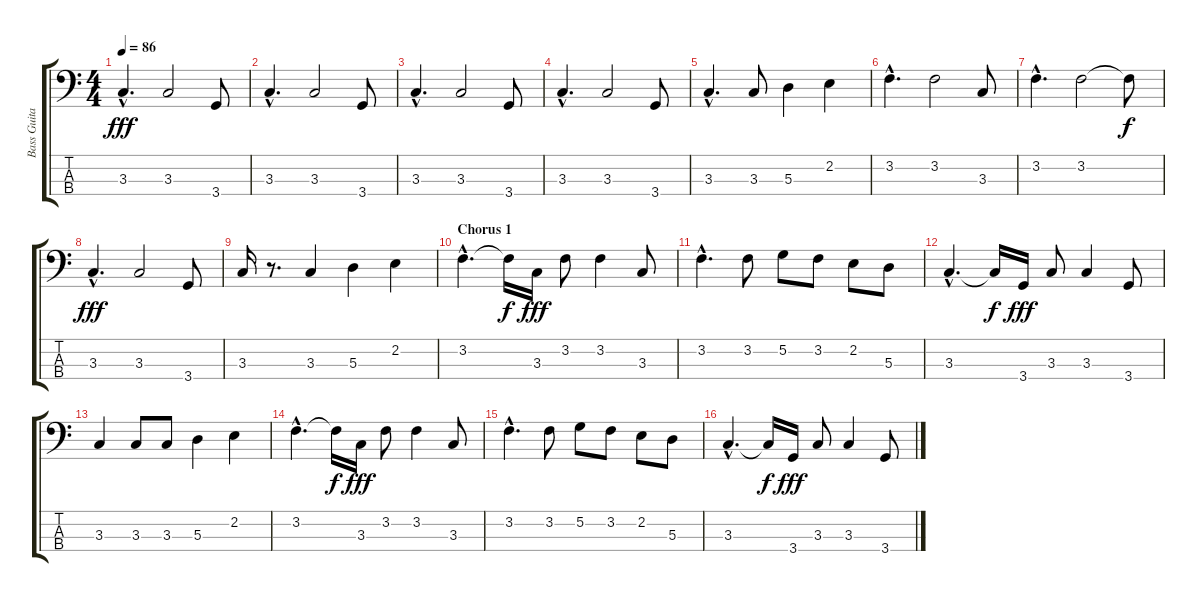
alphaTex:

\track ("Bass Guitar (Ritchie)" "Bass Guita") {instrument electricbasspick}
\staff {score tabs}
\tuning (G2 D2 A1 E1) {hide}
\ts (4 4)
\tempo 86
\clef f4
\ks c
3.3{hac}.4{d dy fff} 3.3.2 3.4.8 |
3.3{hac}.4{d} 3.3.2 3.4.8 |
3.3{hac}.4{d} 3.3.2 3.4.8 |
3.3{hac}.4{d} 3.3.2 3.4.8 |
3.3{hac}.4{d} 3.3.8 5.3.4 2.2.4 |
3.2{hac}.4{d} 3.2.2 3.3.8 |
3.2{hac}.4{d} 3.2.2 3.2{t}.8{dy f} |
3.3{hac}.4{d dy fff} 3.3.2 3.4.8 |
3.3.16 r.8{d} 3.3.4 5.3.4 2.2.4 |
\section ("" "Chorus 1")
3.2{hac}.4{d} 3.2{t}.16{dy f} 3.3.16{dy fff} 3.2.8 3.2.4 3.3.8 |
3.2{hac}.4{d} 3.2.8 5.2.8 3.2.8 2.2.8 5.3.8 |
3.3{hac}.4{d} 3.3{t}.16{dy f} 3.4.16{dy fff} 3.3.8 3.3.4 3.4.8 |
3.3.4 3.3.8 3.3.8 5.3.4 2.2.4 |
3.2{hac}.4{d} 3.2{t}.16{dy f} 3.3.16{dy fff} 3.2.8 3.2.4 3.3.8 |
3.2{hac}.4{d} 3.2.8 5.2.8 3.2.8 2.2.8 5.3.8 |
3.3{hac}.4{d} 3.3{t}.16{dy f} 3.4.16{dy fff} 3.3.8 3.3.4 3.4.8
